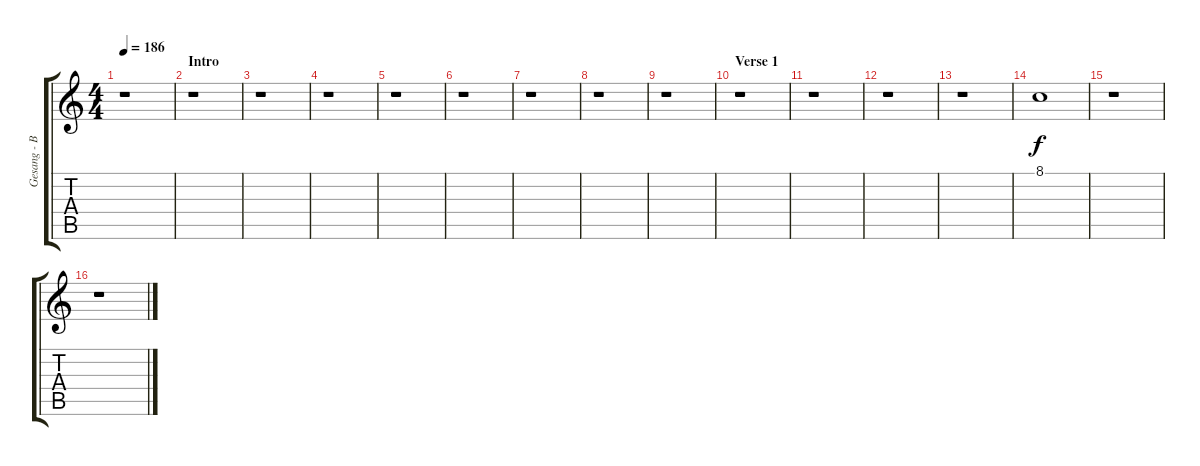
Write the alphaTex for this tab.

\track ("Gesang - Bela + Sahnie" "Gesang - B") {instrument altosax}
\staff {score tabs}
\tuning (E4 B3 G3 D3 A2 E2) {hide}
\ts (4 4)
\tempo 186
\clef g2
\ks c
r.1{dy f instrument altosax} |
\section ("" "Intro")
r.1 |
r.1 |
r.1 |
r.1 |
r.1 |
r.1 |
r.1 |
r.1 |
\section ("" "Verse 1")
r.1 |
r.1 |
r.1 |
r.1 |
8.1.1 |
r.1 |
r.1
